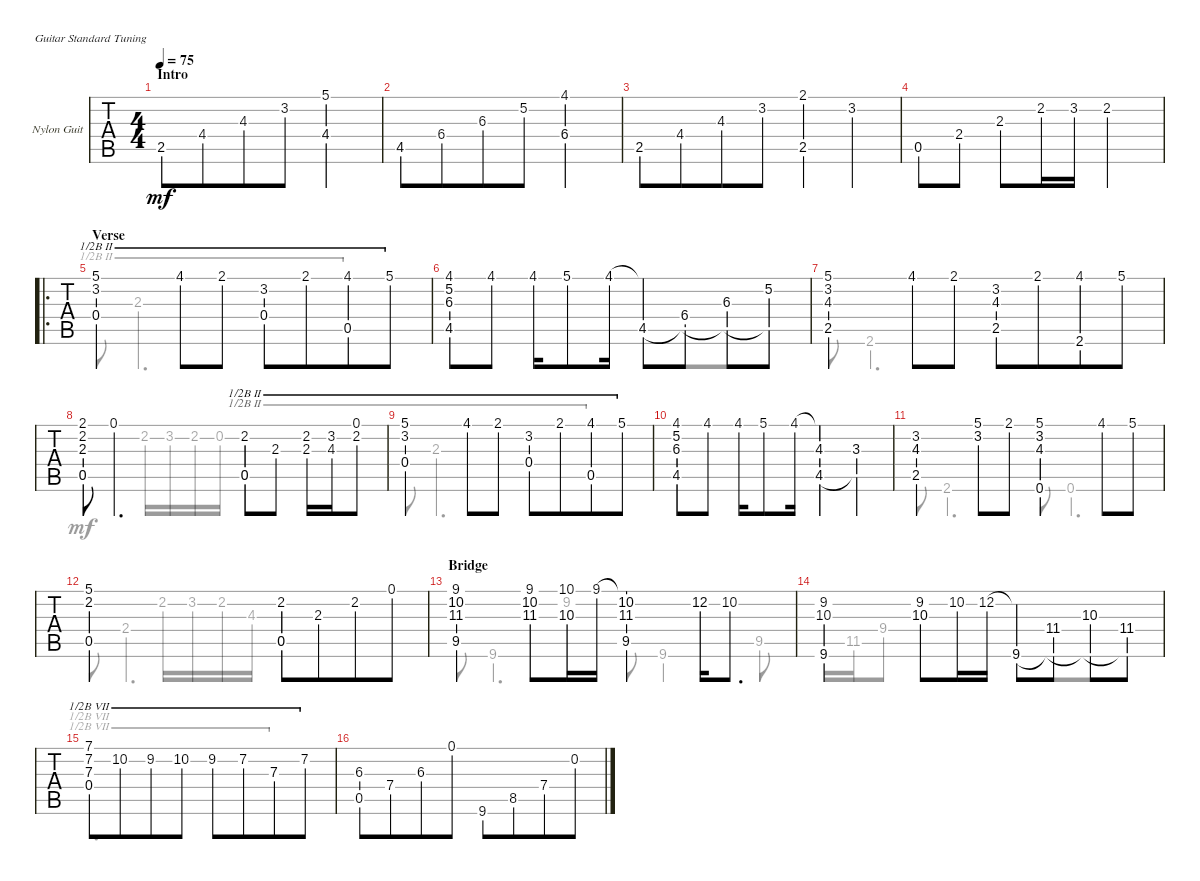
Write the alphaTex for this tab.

\defaultSystemsLayout 4
\bracketExtendMode nobrackets
\firstSystemTrackNameOrientation horizontal
\otherSystemsTrackNameOrientation horizontal
\track ("Nylon Guitar" "Nylon Guit") {instrument acousticguitarnylon}
\staff {tabs}
\tuning (E4 B3 G3 D3 A2 E2)
\voice
\ts (4 4)
\section ("" "Intro")
\tempo 75
\clef g2
\ks a
2.5.8{dy mf instrument acousticguitarnylon} 4.4{lf 4}.8{beam merge} 4.3{lf 5}.8 3.2{lf 3}.8 (5.1{lf 5} 4.4).2 |
4.5.8 6.4{lf 4}.8{beam merge} 6.3{lf 5}.8 5.2{lf 3}.8 (4.1 6.4).2 |
2.5.8 4.4.8{beam merge} 4.3.8 3.2.8 (2.1 2.5).4 3.2.4 |
\scale
0.478622 0.5.8 2.4.8 2.3.8 2.2.16{legatoorigin} 3.2.16{legatoorigin} 2.2.2 |
\ro
\section ("" "Verse")
\scale
0.520948 (5.1{lf 5} 3.2{lf 3} 0.4).4{barre (2 half)} 4.1{lf 4}.8{barre (2 half)} 2.1.8{barre (2 half)} (3.2 0.4).8{barre (2 half)} 2.1.8{barre (2 half) beam merge} (4.1 0.5).8{barre (2 half)} 5.1.8{barre (2 half)} |
\scale
0.469642 (4.1 4.5 6.3 5.2).8 4.1.8 4.1.16 5.1{lf 4}.8 4.1.16 (4.1{t} 4.5).8 (6.4 4.5{t}).8 (6.3 4.5{t}).8 (5.2 4.5{t}).8 |
\scale
0.530123 (5.1{lf 5} 3.2{lf 3} 4.3{lf 4} 2.5).4 4.1.8 2.1.8 (3.2 4.3 2.5).8 2.1.8{beam merge} (4.1 2.6).8 5.1.8 |
\scale
0.474691 (2.1{lf 4} 2.2{lf 3} 0.5 2.3).8 0.1.4{d} (2.2 0.5).8{barre (2 half)} 2.3.8{barre (2 half)} (2.2 2.3).16{legatoorigin barre (2 half)} (3.2{lf 3} 4.3{lf 4}).16{barre (2 half)} (0.1 2.2{lf 2}).8{barre (2 half)} |
\scale
0.524529 (5.1 3.2 0.4).4{barre (2 half)} 4.1.8{barre (2 half)} 2.1.8{barre (2 half)} (3.2 0.4).8{barre (2 half)} 2.1.8{barre (2 half) beam merge} (4.1 0.5).8{barre (2 half)} 5.1.8{barre (2 half)} |
\scale
0.469642 (4.1 4.5 5.2 6.3).8 4.1.8 4.1.16 5.1.8 4.1.16 (4.1{t lf 5} 4.3 4.5).4 (3.3 4.5{t}).4 |
\scale
0.530123 (3.2{lf 3} 2.5 4.3).4 (5.1 3.2).8 2.1.8 (5.1{lf 5} 0.6 4.3 3.2).4 4.1{lf 4}.8{legatoorigin} 5.1.8 |
\scale
0.477316 (5.1{lf 5} 0.5 2.2).2 (2.2 0.5).8 2.3.8{beam merge} 2.2.8 0.1.8 |
\section ("" "Bridge")
\scale
0.522624 (9.1{lf 2} 9.5 11.3 10.2).4 (9.1 10.2 11.3).8 (10.1{lf 4} 10.3).16 9.1{lf 2}.16 (9.1{t} 10.2 11.3 9.5).4 12.2{lf 5}.16 10.2{lf 3}.8{d} |
\scale
0.488622 (9.2 10.3{lf 3} 9.6).4 (9.2 10.3).8 10.2{lf 4}.16 12.2{lf 5}.16 (12.2{t} 9.6).8 (11.4{lf 4} 9.6{t}).8 (10.3{lf 3} 9.6{t}).8 (11.4 9.6{t}).8 |
\scale
0.51088 (7.1 7.2 0.4 7.3).8{barre (7 half)} 10.2{lf 5}.8{barre (7 half) beam merge} 9.2{lf 4}.8{barre (7 half)} 10.2.8{barre (7 half)} 9.2.8{barre (7 half)} 7.2.8{barre (7 half) beam merge} 7.3.8{barre (7 half)} 7.2.8{barre (7 half)} |
\scale
0.475833 (6.3{lf 2} 0.5).8 7.4{lf 3}.8{beam merge} 6.3.8 0.1.8 9.6.8 8.5{lf 3}.8{beam merge} 7.4{lf 2}.8 0.2.8
\voice
\clef g2
\ottava regular
\simile none
\ks a
2.5.2{dy mf} 4.4.2 |
4.5.2 6.4.2 |
2.5.2 2.5.2 |
\scale
0.478622 0.5.1 |
\scale
0.520948 0.4.8{barre (2 half)} 2.3.4{d barre (2 half)} 0.4.4{barre (2 half)} 0.5.4{barre (2 half)} |
\scale
0.469642 (5.2{lf 3} 6.3{lf 5} 4.5).2 4.5.8 6.4.8{beam merge} 6.3.8 5.2.8 |
\scale
0.530123 2.5.8 2.6.4{d} 2.5.4 2.6.4 |
\scale
0.474691 (0.5 2.3{lf 2}).2{beam invert} 0.5.2{barre (2 half) beam invert} |
\scale
0.524529 0.4.8{barre (2 half)} 2.3.4{d barre (2 half)} 0.4.4{barre (2 half)} 0.5.4{barre (2 half)} |
\scale
0.469642 4.5.2{beam invert} 4.5{lf 3}.2{beam invert} |
\scale
0.530123 2.5.8{beam invert} 2.6.4{d beam invert} 0.6.8{beam invert} 0.6.4{d beam invert} |
\scale
0.477316 0.5.8{beam invert} 2.4.4{d beam invert} 0.5.2{beam invert} |
\scale
0.522624 9.5.8{beam invert} 9.6.4{d beam invert} 9.5.8{beam invert} 9.6.4{beam invert} 9.5.8{beam invert} |
\scale
0.488622 9.6.16 11.5{lf 4}.16 9.4{lf 2}.8 10.3.4 9.6.8 11.4{lf 4}.8{beam merge} 10.3{lf 3}.8 11.4.8 |
\scale
0.51088 0.4.1{barre (7 half)} |
\scale
0.475833
\voice
\clef g2
\ottava regular
\simile none
\ks a
|
|
|
\scale
0.478622 |
\scale
0.520948 |
\scale
0.469642 |
\scale
0.530123 |
\scale
0.474691 0.5.4{beam merge} 2.2.16{legatoorigin beam merge} 3.2.16{legatoorigin beam merge} 2.2.16{beam merge} 0.2.16 0.5.2{barre (2 half)} |
\scale
0.524529 |
\scale
0.469642 (5.2 6.3).2 4.3{lf 4}.4 3.3{lf 2}.4 |
\scale
0.530123 4.3{lf 4}.4 3.2.4 (3.2{lf 2} 4.3{lf 3}).2 |
\scale
0.477316 2.2{lf 2}.4 2.2.16 3.2.16 2.2.16 4.3{lf 4}.16 0.5.2 |
\scale
0.522624 (10.2{lf 3} 11.3{lf 4}).4 (10.2 11.3).8 (9.2{lf 2} 10.3{lf 3}).8 (10.2{lf 3} 11.3{lf 4}).4 12.2.4 |
\scale
0.488622 |
\scale
0.51088 7.3.2{d barre (7 half)} 7.3.4{barre (7 half)} |
\scale
0.475833
